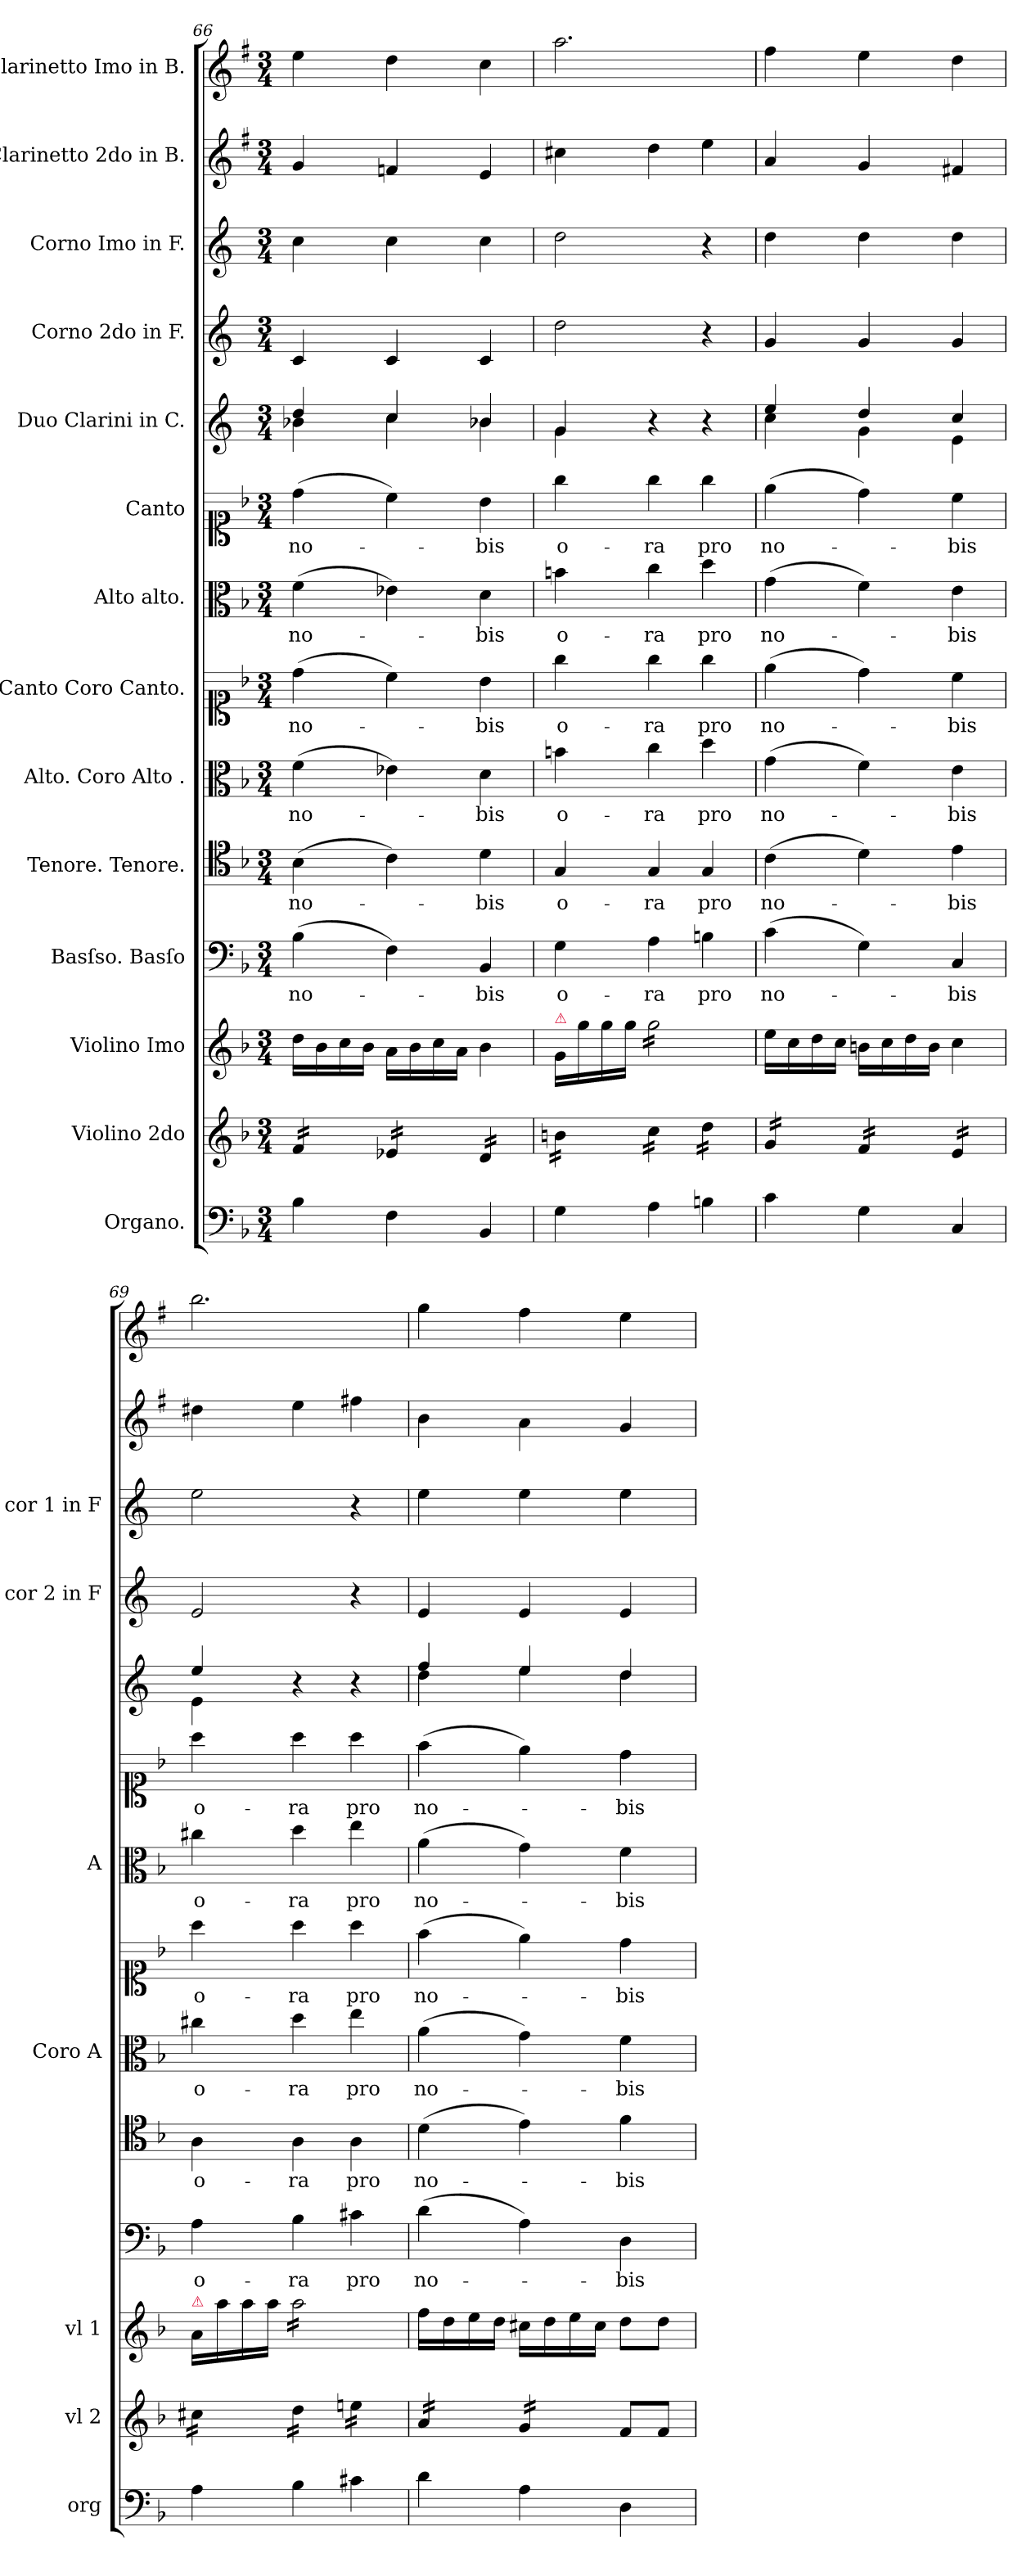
**kern	**kern	**kern	**kern	**text	**kern	**text	**kern	**text	**kern	**text	**kern	**text	**kern	**text	**kern	**kern	**kern	**kern	**kern
*part14	*part13	*part12	*part11	*part11	*part10	*part10	*part9	*part9	*part8	*part8	*part7	*part7	*part6	*part6	*part5	*part4	*part3	*part2	*part1
*staff14	*staff13	*staff12	*staff11	*staff11	*staff10	*staff10	*staff9	*staff9	*staff8	*staff8	*staff7	*staff7	*staff6	*staff6	*staff5	*staff4	*staff3	*staff2	*staff1
*I"Organo.	*I"Violino 2do	*I"Violino Imo	*I"Basſso. Basſo	*	*I"Tenore. Tenore.	*	*I"Alto. Coro Alto .	*	*I"Canto Coro Canto.	*	*I"Alto alto.	*	*I"Canto	*	*I"Duo Clarini in C.	*I"Corno 2do in F.	*I"Corno Imo in F.	*I"Clarinetto 2do in B.	*I"Clarinetto Imo in B.
*I'org	*I'vl 2	*I'vl 1	*	*	*	*	*I'Coro A	*	*	*	*I'A	*	*	*	*	*I'cor 2 in F	*I'cor 1 in F	*	*
*clefF4	*clefG2	*clefG2	*clefF4	*	*clefC4	*	*clefC3	*	*clefC1	*	*clefC3	*	*clefC1	*	*clefG2	*clefG2	*clefG2	*clefG2	*clefG2
*	*	*	*	*	*	*	*	*	*	*	*	*	*	*	*	*ITrd4c7	*ITrd4c7	*ITrd1c2	*ITrd1c2
*k[b-]	*k[b-]	*k[b-]	*k[b-]	*	*k[b-]	*	*k[b-]	*	*k[b-]	*	*k[b-]	*	*k[b-]	*	*k[]	*k[b-]	*k[b-]	*k[b-]	*k[b-]
*F:	*F:	*F:	*F:	*	*F:	*	*F:	*	*F:	*	*F:	*	*F:	*	*	*	*	*F:	*F:
*M3/4	*M3/4	*M3/4	*M3/4	*	*M3/4	*	*M3/4	*	*M3/4	*	*M3/4	*	*M3/4	*	*M3/4	*M3/4	*M3/4	*M3/4	*M3/4
=66	=66	=66	=66	=66	=66	=66	=66	=66	=66	=66	=66	=66	=66	=66	=66	=66	=66	=66	=66
*	*	*	*	*	*	*	*	*	*	*	*	*	*	*	*^	*	*	*	*
*	*tremolo	*	*	*	*	*	*	*	*	*	*	*	*	*	*	*	*	*	*	*
4B-\	16f/LL	16dd\LL	(4B-\	no-	(4B-\	no-	(4f\	no-	(4dd\	no-	(4f\	no-	(4dd\	no-	4dd/	4b-X\	4F/	4f\	4f/	4dd\
.	16f/	16b-\	.	.	.	.	.	.	.	.	.	.	.	.	.	.	.	.	.	.
.	16f/	16cc\	.	.	.	.	.	.	.	.	.	.	.	.	.	.	.	.	.	.
.	16f/JJ	16b-\JJ	.	.	.	.	.	.	.	.	.	.	.	.	.	.	.	.	.	.
4F\	16e-X/LL	16a\LL	4F\)	.	4c\)	.	4e-X\)	.	4cc\)	.	4e-X\)	.	4cc\)	.	4cc/	4cc\	4F/	4f\	4e-X/	4cc\
.	16e-X/	16b-\	.	.	.	.	.	.	.	.	.	.	.	.	.	.	.	.	.	.
.	16e-X/	16cc\	.	.	.	.	.	.	.	.	.	.	.	.	.	.	.	.	.	.
.	16e-X/JJ	16a\JJ	.	.	.	.	.	.	.	.	.	.	.	.	.	.	.	.	.	.
4BB-/	16d/LL	4b-\	4BB-/	-bis	4d\	-bis	4d\	-bis	4b-\	-bis	4d\	-bis	4b-\	-bis	4b-X/	4b-X\	4F/	4f\	4d/	4b-\
.	16d/	.	.	.	.	.	.	.	.	.	.	.	.	.	.	.	.	.	.	.
.	16d/	.	.	.	.	.	.	.	.	.	.	.	.	.	.	.	.	.	.	.
.	16d/JJ	.	.	.	.	.	.	.	.	.	.	.	.	.	.	.	.	.	.	.
=67	=67	=67	=67	=67	=67	=67	=67	=67	=67	=67	=67	=67	=67	=67	=67	=67	=67	=67	=67	=67
!	!	!LO:TX:a:color=crimson:t=⚠	!	!	!	!	!	!	!	!	!	!	!	!	!	!	!	!	!	!
4G\	16bn\LL	16g/LL	4G\	o-	4G/	o-	4bn\	o-	4gg\	o-	4bn\	o-	4gg\	o-	4g/	4g\	2g\	2g\	4bn\	2.gg\
.	16bn\	16gg\	.	.	.	.	.	.	.	.	.	.	.	.	.	.	.	.	.	.
.	16bn\	16gg\	.	.	.	.	.	.	.	.	.	.	.	.	.	.	.	.	.	.
.	16bn\JJ	16gg\JJ	.	.	.	.	.	.	.	.	.	.	.	.	.	.	.	.	.	.
*	*	*tremolo	*	*	*	*	*	*	*	*	*	*	*	*	*	*	*	*	*	*
4A\	16cc\LL	16gg\LL	4A\	-ra	4G/	-ra	4cc\	-ra	4gg\	-ra	4cc\	-ra	4gg\	-ra	4r	4ryy	.	.	4cc\	.
.	16cc\	16gg\	.	.	.	.	.	.	.	.	.	.	.	.	.	.	.	.	.	.
.	16cc\	16gg\	.	.	.	.	.	.	.	.	.	.	.	.	.	.	.	.	.	.
.	16cc\JJ	16gg\	.	.	.	.	.	.	.	.	.	.	.	.	.	.	.	.	.	.
4Bn\	16dd\LL	16gg\	4Bn\	pro	4G/	pro	4dd\	pro	4gg\	pro	4dd\	pro	4gg\	pro	4r	4ryy	4r	4r	4dd\	.
.	16dd\	16gg\	.	.	.	.	.	.	.	.	.	.	.	.	.	.	.	.	.	.
.	16dd\	16gg\	.	.	.	.	.	.	.	.	.	.	.	.	.	.	.	.	.	.
.	16dd\JJ	16gg\JJ	.	.	.	.	.	.	.	.	.	.	.	.	.	.	.	.	.	.
*	*	*Xtremolo	*	*	*	*	*	*	*	*	*	*	*	*	*	*	*	*	*	*
=68	=68	=68	=68	=68	=68	=68	=68	=68	=68	=68	=68	=68	=68	=68	=68	=68	=68	=68	=68	=68
4c\	16g/LL	16ee\LL	(4c\	no-	(4c\	no-	(4g\	no-	(4ee\	no-	(4g\	no-	(4ee\	no-	4ee/	4cc\	4c/	4g\	4g/	4ee\
.	16g/	16cc\	.	.	.	.	.	.	.	.	.	.	.	.	.	.	.	.	.	.
.	16g/	16dd\	.	.	.	.	.	.	.	.	.	.	.	.	.	.	.	.	.	.
.	16g/JJ	16cc\JJ	.	.	.	.	.	.	.	.	.	.	.	.	.	.	.	.	.	.
4G\	16f/LL	16bn\LL	4G\)	.	4d\)	.	4f\)	.	4dd\)	.	4f\)	.	4dd\)	.	4dd/	4g\	4c/	4g\	4f/	4dd\
.	16f/	16cc\	.	.	.	.	.	.	.	.	.	.	.	.	.	.	.	.	.	.
.	16f/	16dd\	.	.	.	.	.	.	.	.	.	.	.	.	.	.	.	.	.	.
.	16f/JJ	16b\JJ	.	.	.	.	.	.	.	.	.	.	.	.	.	.	.	.	.	.
4C/	16e/LL	4cc\	4C/	-bis	4e\	-bis	4e\	-bis	4cc\	-bis	4e\	-bis	4cc\	-bis	4cc/	4e\	4c/	4g\	4en/	4cc\
.	16e/	.	.	.	.	.	.	.	.	.	.	.	.	.	.	.	.	.	.	.
.	16e/	.	.	.	.	.	.	.	.	.	.	.	.	.	.	.	.	.	.	.
.	16e/JJ	.	.	.	.	.	.	.	.	.	.	.	.	.	.	.	.	.	.	.
=69	=69	=69	=69	=69	=69	=69	=69	=69	=69	=69	=69	=69	=69	=69	=69	=69	=69	=69	=69	=69
!	!	!LO:TX:a:color=crimson:t=⚠	!	!	!	!	!	!	!	!	!	!	!	!	!	!	!	!	!	!
4A\	16cc#X\LL	16a/LL	4A\	o-	4A\	o-	4cc#X\	o-	4aa\	o-	4cc#X\	o-	4aa\	o-	4ee/	4e\	2A/	2a\	4cc#X\	2.aa\
.	16cc#X\	16aa\	.	.	.	.	.	.	.	.	.	.	.	.	.	.	.	.	.	.
.	16cc#X\	16aa\	.	.	.	.	.	.	.	.	.	.	.	.	.	.	.	.	.	.
.	16cc#X\JJ	16aa\JJ	.	.	.	.	.	.	.	.	.	.	.	.	.	.	.	.	.	.
*	*	*tremolo	*	*	*	*	*	*	*	*	*	*	*	*	*	*	*	*	*	*
4B-\	16dd\LL	16aa\LL	4B-\	-ra	4A\	-ra	4dd\	-ra	4aa\	-ra	4dd\	-ra	4aa\	-ra	4r	4ryy	.	.	4dd\	.
.	16dd\	16aa\	.	.	.	.	.	.	.	.	.	.	.	.	.	.	.	.	.	.
.	16dd\	16aa\	.	.	.	.	.	.	.	.	.	.	.	.	.	.	.	.	.	.
.	16dd\JJ	16aa\	.	.	.	.	.	.	.	.	.	.	.	.	.	.	.	.	.	.
4c#X\	16een\LL	16aa\	4c#X\	pro	4A\	pro	4ee\	pro	4aa\	pro	4ee\	pro	4aa\	pro	4r	4ryy	4r	4r	4een\	.
.	16een\	16aa\	.	.	.	.	.	.	.	.	.	.	.	.	.	.	.	.	.	.
.	16een\	16aa\	.	.	.	.	.	.	.	.	.	.	.	.	.	.	.	.	.	.
.	16een\JJ	16aa\JJ	.	.	.	.	.	.	.	.	.	.	.	.	.	.	.	.	.	.
*	*	*Xtremolo	*	*	*	*	*	*	*	*	*	*	*	*	*	*	*	*	*	*
=70	=70	=70	=70	=70	=70	=70	=70	=70	=70	=70	=70	=70	=70	=70	=70	=70	=70	=70	=70	=70
4d\	16a/LL	16ff\LL	(4d\	no-	(4d\	no-	(4a\	no-	(4ff\	no-	(4a\	no-	(4ff\	no-	4ff/	4dd\	4A/	4a\	4a\	4ff\
.	16a/	16dd\	.	.	.	.	.	.	.	.	.	.	.	.	.	.	.	.	.	.
.	16a/	16ee\	.	.	.	.	.	.	.	.	.	.	.	.	.	.	.	.	.	.
.	16a/JJ	16dd\JJ	.	.	.	.	.	.	.	.	.	.	.	.	.	.	.	.	.	.
4A\	16g/LL	16cc#X\LL	4A\)	.	4e\)	.	4g\)	.	4ee\)	.	4g\)	.	4ee\)	.	4ee/	4ee\	4A/	4a\	4g\	4ee\
.	16g/	16dd\	.	.	.	.	.	.	.	.	.	.	.	.	.	.	.	.	.	.
.	16g/	16ee\	.	.	.	.	.	.	.	.	.	.	.	.	.	.	.	.	.	.
.	16g/JJ	16cc#\JJ	.	.	.	.	.	.	.	.	.	.	.	.	.	.	.	.	.	.
*	*Xtremolo	*	*	*	*	*	*	*	*	*	*	*	*	*	*	*	*	*	*	*
4D\	8f/L	8dd\L	4D\	-bis	4f\	-bis	4f\	-bis	4dd\	-bis	4f\	-bis	4dd\	-bis	4dd/	4dd\	4A/	4a\	4f/	4dd\
.	8f/J	8dd\J	.	.	.	.	.	.	.	.	.	.	.	.	.	.	.	.	.	.
*	*	*	*	*	*	*	*	*	*	*	*	*	*	*	*v	*v	*	*	*	*
=	=	=	=	=	=	=	=	=	=	=	=	=	=	=	=	=	=	=	=
*-	*-	*-	*-	*-	*-	*-	*-	*-	*-	*-	*-	*-	*-	*-	*-	*-	*-	*-	*-
